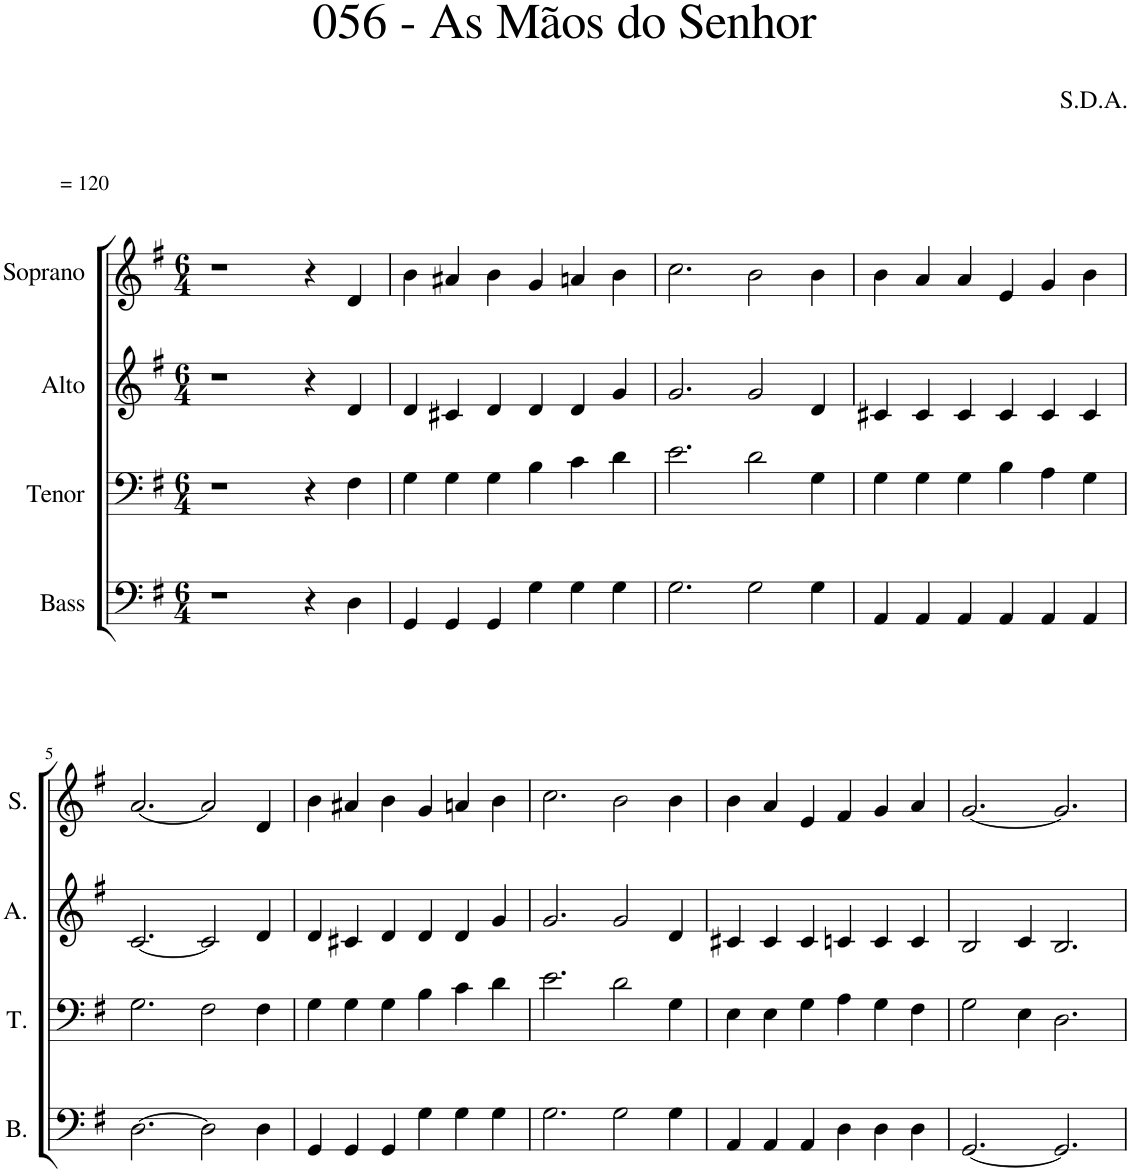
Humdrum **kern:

**kern	**kern	**kern	**kern
*part4	*part3	*part2	*part1
*staff4	*staff3	*staff2	*staff1
*I"Bass	*I"Tenor	*I"Alto	*I"Soprano
*I'B.	*I'T.	*I'A.	*I'S.
*clefF4	*clefF4	*clefG2	*clefG2
*k[f#]	*k[f#]	*k[f#]	*k[f#]
*M6/4	*M6/4	*M6/4	*M6/4
=1	=1	=1	=1
!	!	!	!LO:TX:a:t== 120
1r	1r	1r	1r
4r	4r	4r	4r
4D\	4F#\	4d/	4d/
=2	=2	=2	=2
4GG/	4G\	4d/	4b\
4GG/	4G\	4c#X/	4a#X/
4GG/	4G\	4d/	4b\
4G\	4B\	4d/	4g/
4G\	4c\	4d/	4an/
4G\	4d\	4g/	4b\
=3	=3	=3	=3
2.G\	2.e\	2.g/	2.cc\
2G\	2d\	2g/	2b\
4G\	4G\	4d/	4b\
=4	=4	=4	=4
4AA/	4G\	4c#X/	4b\
4AA/	4G\	4c#/	4a/
4AA/	4G\	4c#/	4a/
4AA/	4B\	4c#/	4e/
4AA/	4A\	4c#/	4g/
4AA/	4G\	4c#/	4b\
!!LO:LB:g=z
=5	=5	=5	=5
[2.D\	2.G\	[2.c/	[2.a/
2D\]	2F#\	2c/]	2a/]
4D\	4F#\	4d/	4d/
=6	=6	=6	=6
4GG/	4G\	4d/	4b\
4GG/	4G\	4c#X/	4a#X/
4GG/	4G\	4d/	4b\
4G\	4B\	4d/	4g/
4G\	4c\	4d/	4an/
4G\	4d\	4g/	4b\
=7	=7	=7	=7
2.G\	2.e\	2.g/	2.cc\
2G\	2d\	2g/	2b\
4G\	4G\	4d/	4b\
=8	=8	=8	=8
4AA/	4E\	4c#X/	4b\
4AA/	4E\	4c#/	4a/
4AA/	4G\	4c#/	4e/
4D\	4A\	4cn/	4f#/
4D\	4G\	4c/	4g/
4D\	4F#\	4c/	4a/
=9	=9	=9	=9
[2.GG/	2G\	2B/	[2.g/
.	4E\	4c/	.
2.GG/]	2.D\	2.B/	2.g/]
=	=	=	=
*-	*-	*-	*-
